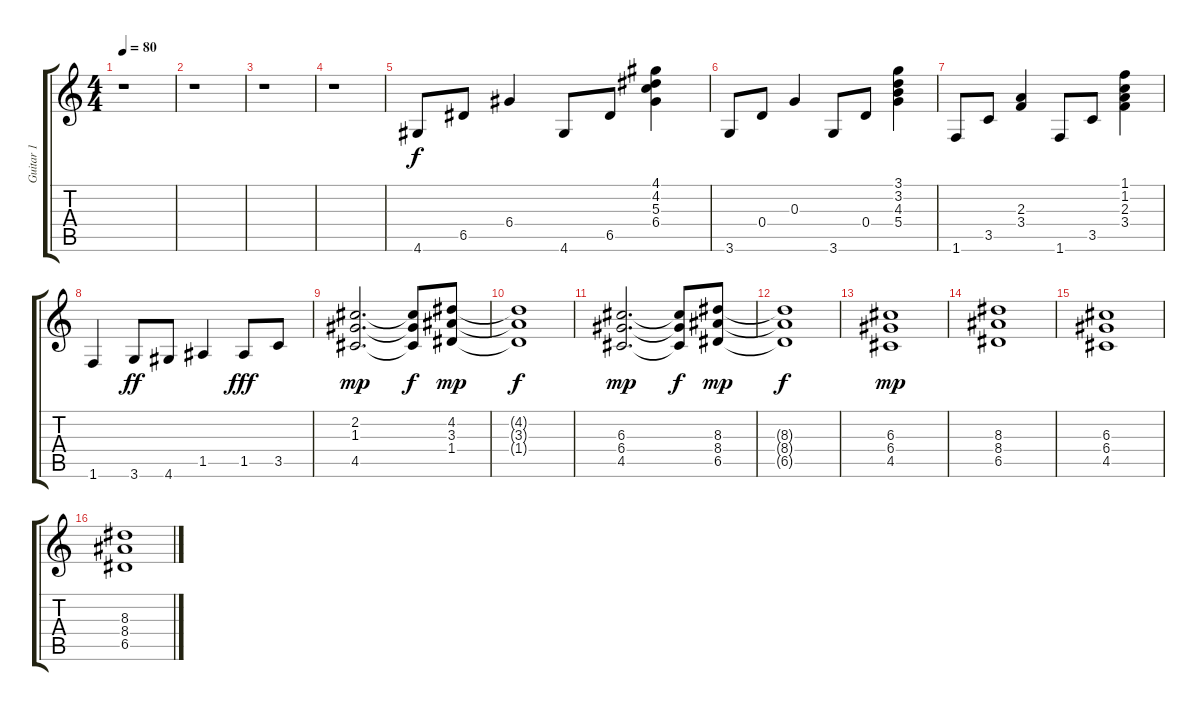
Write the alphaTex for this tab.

\track ("Guitar 1" "Guitar 1") {instrument distortionguitar}
\staff {score tabs}
\tuning (E4 B3 G3 D3 A2 E2) {hide}
\ts (4 4)
\tempo 80
\clef g2
\ks c
r.1{dy mp} |
r.1 |
r.1 |
r.1 |
4.6.8{dy f} 6.5.8 6.4.4 4.6.8 6.5.8 (4.1 4.2 5.3 6.4).4 |
3.6.8 0.4.8 0.3.4 3.6.8 0.4.8 (3.1 3.2 4.3 5.4).4 |
1.6.8 3.5.8 (2.3 3.4).4 1.6.8 3.5.8 (1.1 1.2 2.3 3.4).4 |
1.6.4 3.6.8{dy ff} 4.6.8 1.5.4 1.5.8{dy fff} 3.5.8 |
(2.2 1.3 4.5).2{d dy mp} (2.2{t} 1.3{t} 4.5{t}).8{dy f} (4.2 3.3 1.4).8{dy mp} |
(4.2{t} 3.3{t} 1.4{t}).1{dy f} |
(6.3 6.4 4.5).2{d dy mp} (6.3{t} 6.4{t} 4.5{t}).8{dy f} (8.3 8.4 6.5).8{dy mp} |
(8.3{t} 8.4{t} 6.5{t}).1{dy f} |
(6.3 6.4 4.5).1{dy mp} |
(8.3 8.4 6.5).1 |
(6.3 6.4 4.5).1 |
(8.3 8.4 6.5).1
